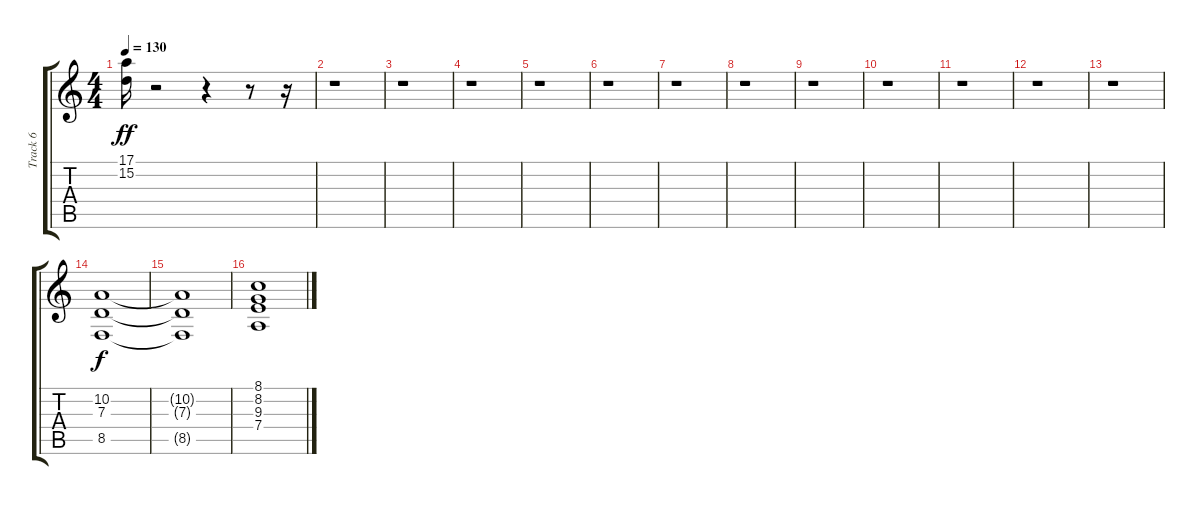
\track ("Track 6" "Track 6") {instrument stringensemble1}
\staff {score tabs}
\tuning (E4 B3 G3 D3 A2 E2) {hide}
\ts (4 4)
\tempo 130
\clef g2
\ks c
(17.1 15.2).16{dy ff} r.2 r.4 r.8 r.16 |
r.1 |
r.1 |
r.1 |
r.1 |
r.1 |
r.1 |
r.1 |
r.1 |
r.1 |
r.1 |
r.1 |
r.1 |
(10.2 7.3 8.5).1{dy f} |
(10.2{t} 7.3{t} 8.5{t}).1 |
(8.1 8.2 9.3 7.4).1
